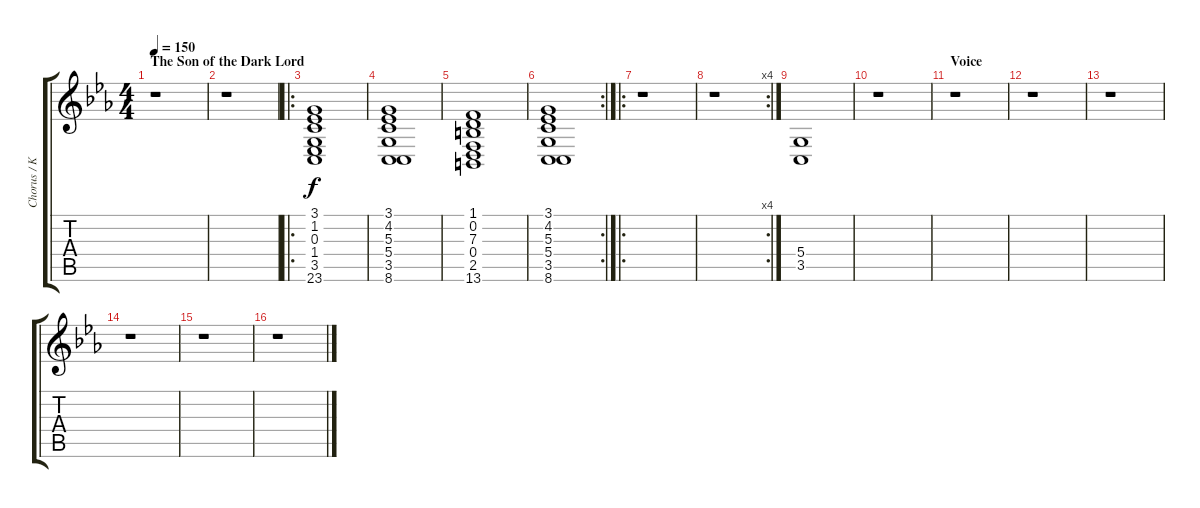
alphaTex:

\track ("Chorus / Keyboard Fills" "Chorus / K") {instrument churchorgan}
\staff {score tabs}
\tuning (E4 B3 G3 D3 A2 E2) {hide}
\ts (4 4)
\section ("" "The Son of the Dark Lord")
\tempo 150
\clef g2
\ks cminor
r.1{dy f instrument churchorgan} |
r.1 |
\ro
(3.1 1.2 0.3 1.4 3.5 23.6).1{instrument choiraahs} |
(3.1 4.2 5.3 5.4 3.5 8.6).1 |
(1.1 0.2 7.3 0.4 2.5 13.6).1 |
\rc 2
(3.1 4.2 5.3 5.4 3.5 8.6).1 |
\ro
r.1 |
\rc 4
r.1 |
(5.4 3.5).1 |
r.1 |
\section ("" "Voice")
r.1 |
r.1 |
r.1 |
r.1 |
r.1 |
r.1
